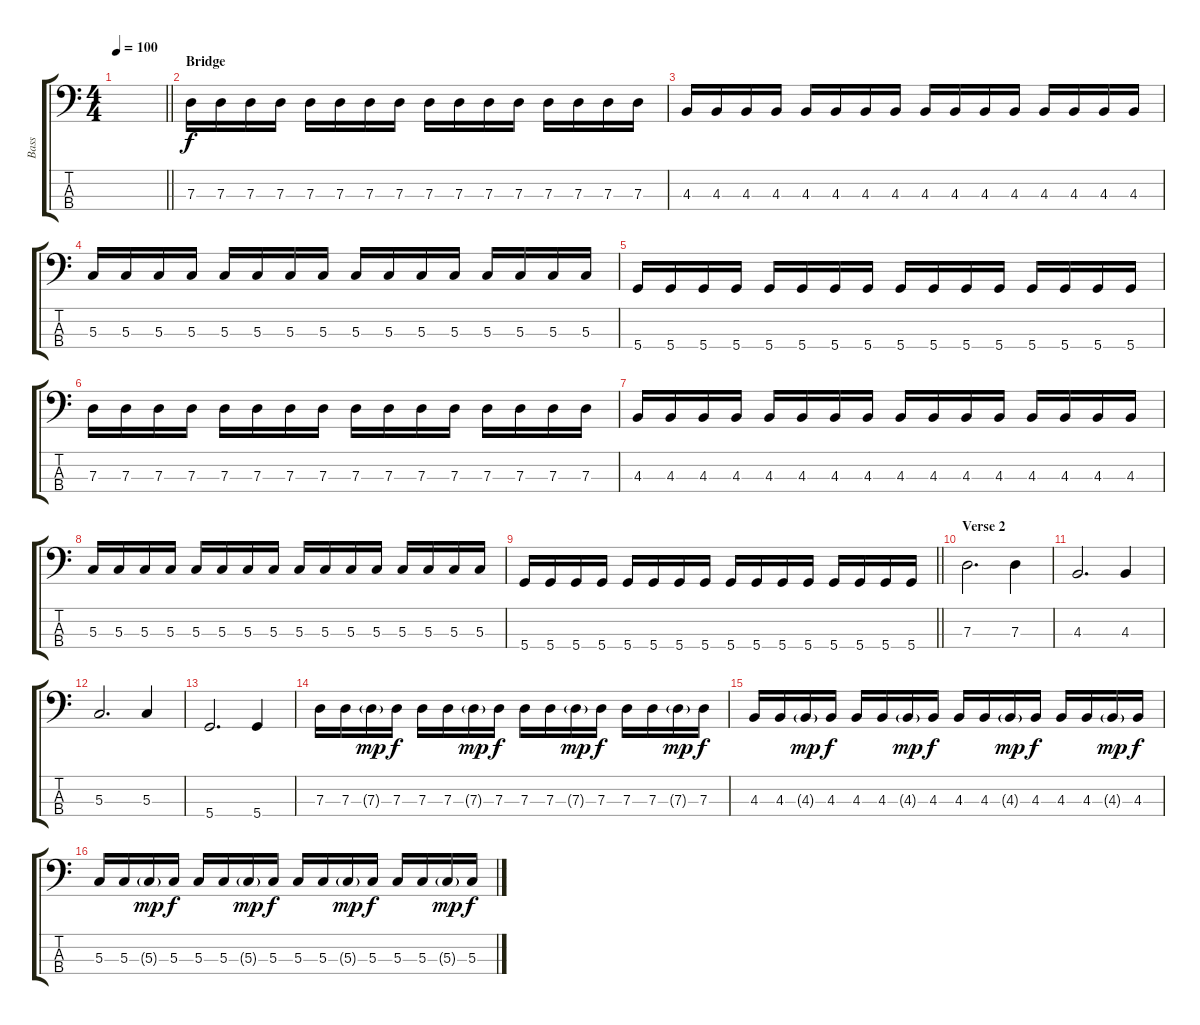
\track ("Bass" "Bass") {instrument electricbassfinger}
\staff {score tabs}
\tuning (F2 C2 G1 D1) {hide}
\ts (4 4)
\tempo 100
\clef f4
\barLineRight lightlight
\ks c
|
\section ("" "Bridge")
7.3.16 7.3.16 7.3.16 7.3.16 7.3.16 7.3.16 7.3.16 7.3.16 7.3.16 7.3.16 7.3.16 7.3.16 7.3.16 7.3.16 7.3.16 7.3.16 |
4.3.16 4.3.16 4.3.16 4.3.16 4.3.16 4.3.16 4.3.16 4.3.16 4.3.16 4.3.16 4.3.16 4.3.16 4.3.16 4.3.16 4.3.16 4.3.16 |
5.3.16 5.3.16 5.3.16 5.3.16 5.3.16 5.3.16 5.3.16 5.3.16 5.3.16 5.3.16 5.3.16 5.3.16 5.3.16 5.3.16 5.3.16 5.3.16 |
5.4.16 5.4.16 5.4.16 5.4.16 5.4.16 5.4.16 5.4.16 5.4.16 5.4.16 5.4.16 5.4.16 5.4.16 5.4.16 5.4.16 5.4.16 5.4.16 |
7.3.16 7.3.16 7.3.16 7.3.16 7.3.16 7.3.16 7.3.16 7.3.16 7.3.16 7.3.16 7.3.16 7.3.16 7.3.16 7.3.16 7.3.16 7.3.16 |
4.3.16 4.3.16 4.3.16 4.3.16 4.3.16 4.3.16 4.3.16 4.3.16 4.3.16 4.3.16 4.3.16 4.3.16 4.3.16 4.3.16 4.3.16 4.3.16 |
5.3.16 5.3.16 5.3.16 5.3.16 5.3.16 5.3.16 5.3.16 5.3.16 5.3.16 5.3.16 5.3.16 5.3.16 5.3.16 5.3.16 5.3.16 5.3.16 |
\barLineRight lightlight
5.4.16 5.4.16 5.4.16 5.4.16 5.4.16 5.4.16 5.4.16 5.4.16 5.4.16 5.4.16 5.4.16 5.4.16 5.4.16 5.4.16 5.4.16 5.4.16 |
\section ("" "Verse 2")
7.3.2{d} 7.3.4 |
4.3.2{d} 4.3.4 |
5.3.2{d} 5.3.4 |
5.4.2{d} 5.4.4 |
7.3.16 7.3.16 7.3{g}.16{dy mp} 7.3.16{dy f} 7.3.16 7.3.16 7.3{g}.16{dy mp} 7.3.16{dy f} 7.3.16 7.3.16 7.3{g}.16{dy mp} 7.3.16{dy f} 7.3.16 7.3.16 7.3{g}.16{dy mp} 7.3.16{dy f} |
4.3.16 4.3.16 4.3{g}.16{dy mp} 4.3.16{dy f} 4.3.16 4.3.16 4.3{g}.16{dy mp} 4.3.16{dy f} 4.3.16 4.3.16 4.3{g}.16{dy mp} 4.3.16{dy f} 4.3.16 4.3.16 4.3{g}.16{dy mp} 4.3.16{dy f} |
5.3.16 5.3.16 5.3{g}.16{dy mp} 5.3.16{dy f} 5.3.16 5.3.16 5.3{g}.16{dy mp} 5.3.16{dy f} 5.3.16 5.3.16 5.3{g}.16{dy mp} 5.3.16{dy f} 5.3.16 5.3.16 5.3{g}.16{dy mp} 5.3.16{dy f}
